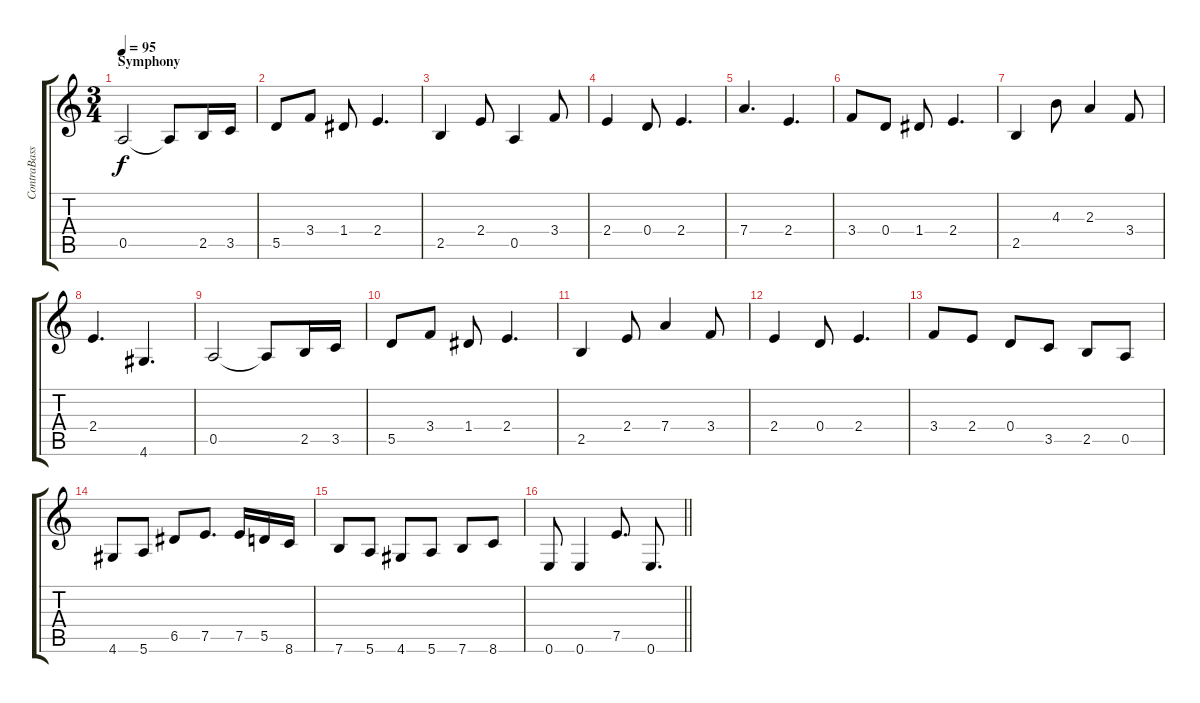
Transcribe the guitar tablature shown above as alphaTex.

\track ("ContraBass" "ContraBass") {instrument contrabass}
\staff {score tabs}
\tuning (E4 B3 G3 D3 A2 E2) {hide}
\ts (3 4)
\section ("" "Symphony")
\tempo 95
\tempo 92
\tempo 95
\clef g2
\ks c
0.5.2{dy f instrument contrabass} 0.5{t}.8 2.5.16 3.5.16 |
5.5.8 3.4.8 1.4.8 2.4.4{d} |
2.5.4 2.4.8 0.5.4 3.4.8 |
2.4.4 0.4.8 2.4.4{d} |
7.4.4{d} 2.4.4{d} |
3.4.8 0.4.8 1.4.8 2.4.4{d} |
2.5.4 4.3.8 2.3.4 3.4.8 |
2.4.4{d} 4.6.4{d} |
0.5.2 0.5{t}.8 2.5.16 3.5.16 |
5.5.8 3.4.8 1.4.8 2.4.4{d} |
2.5.4 2.4.8 7.4.4 3.4.8 |
2.4.4 0.4.8 2.4.4{d} |
3.4.8 2.4.8 0.4.8 3.5.8 2.5.8 0.5.8 |
4.6.8 5.6.8 6.5.8 7.5.8{d} 7.5.16 5.5.16 8.6.16 |
7.6.8 5.6.8 4.6.8 5.6.8 7.6.8 8.6.8 |
\barLineRight lightlight
0.6.8 0.6.4 7.5.8{d} 0.6.8{d}
